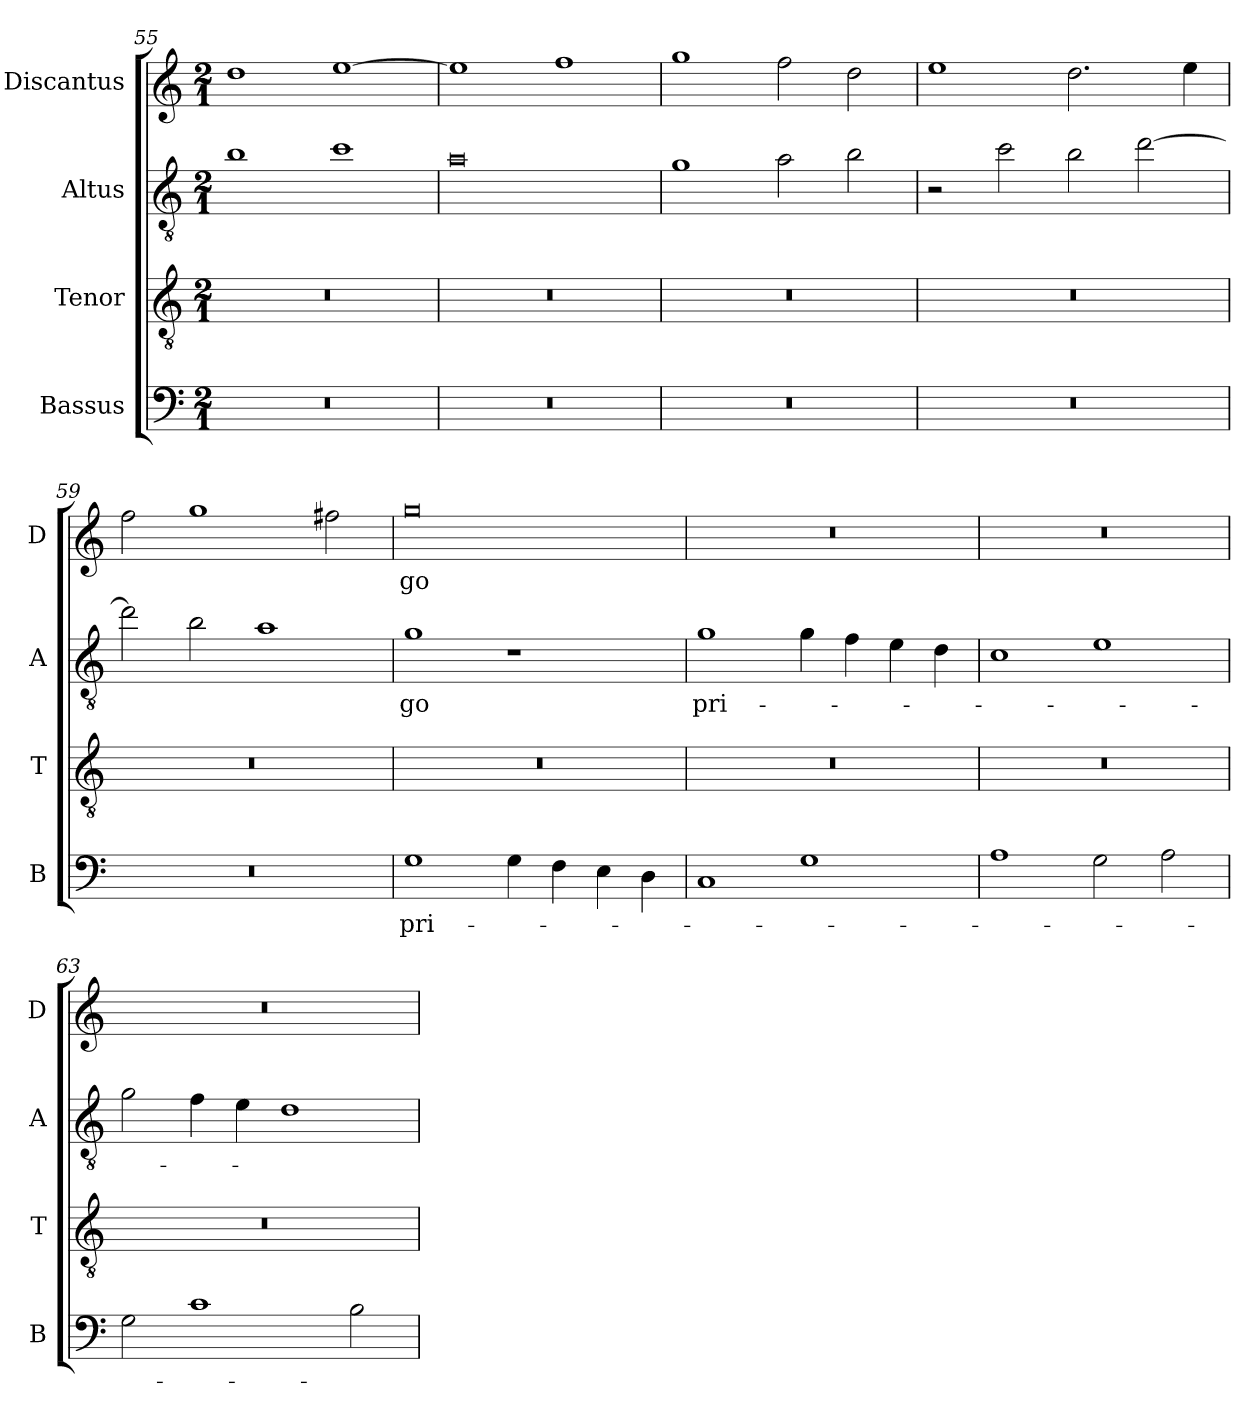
**kern	**text	**kern	**kern	**text	**kern	**text
*part4	*part4	*part3	*part2	*part2	*part1	*part1
*staff4	*staff4	*staff3	*staff2	*staff2	*staff1	*staff1
*I"Bassus	*	*I"Tenor	*I"Altus	*	*I"Discantus	*
*I'B	*	*I'T	*I'A	*	*I'D	*
*clefF4	*	*clefGv2	*clefGv2	*	*clefG2	*
*k[]	*	*k[]	*k[]	*	*k[]	*
*M2/1	*	*M2/1	*M2/1	*	*M2/1	*
=55	=55	=55	=55	=55	=55	=55
0r	.	0r	1b	.	1dd	.
.	.	.	1cc	.	[1ee	.
=56	=56	=56	=56	=56	=56	=56
0r	.	0r	0a	.	1ee]	.
.	.	.	.	.	1ff	.
=57	=57	=57	=57	=57	=57	=57
0r	.	0r	1g	.	1gg	.
.	.	.	2a\	.	2ff\	.
.	.	.	2b\	.	2dd\	.
=58	=58	=58	=58	=58	=58	=58
0r	.	0r	2r	.	1ee	.
.	.	.	2cc\	.	.	.
.	.	.	2b\	.	2.dd\	.
.	.	.	[2dd\	.	.	.
.	.	.	.	.	4ee\	.
=59	=59	=59	=59	=59	=59	=59
0r	.	0r	2dd\]	.	2ff\	.
.	.	.	2b\	.	1gg	.
.	.	.	1a	.	.	.
.	.	.	.	.	2ff#X\	.
=60	=60	=60	=60	=60	=60	=60
1G	pri-	0r	1g	-go	0gg	-go
4G\	.	.	1r	.	.	.
4F\	.	.	.	.	.	.
4E\	.	.	.	.	.	.
4D\	.	.	.	.	.	.
=61	=61	=61	=61	=61	=61	=61
1C	.	0r	1g	pri-	0r	.
1G	.	.	4g\	.	.	.
.	.	.	4f\	.	.	.
.	.	.	4e\	.	.	.
.	.	.	4d\	.	.	.
=62	=62	=62	=62	=62	=62	=62
1A	.	0r	1c	.	0r	.
2G\	.	.	1e	.	.	.
2A\	.	.	.	.	.	.
=63	=63	=63	=63	=63	=63	=63
2G\	.	0r	2g\	.	0r	.
1c	.	.	4f\	.	.	.
.	.	.	4e\	.	.	.
.	.	.	1d	.	.	.
2B\	.	.	.	.	.	.
=	=	=	=	=	=	=
*-	*-	*-	*-	*-	*-	*-
